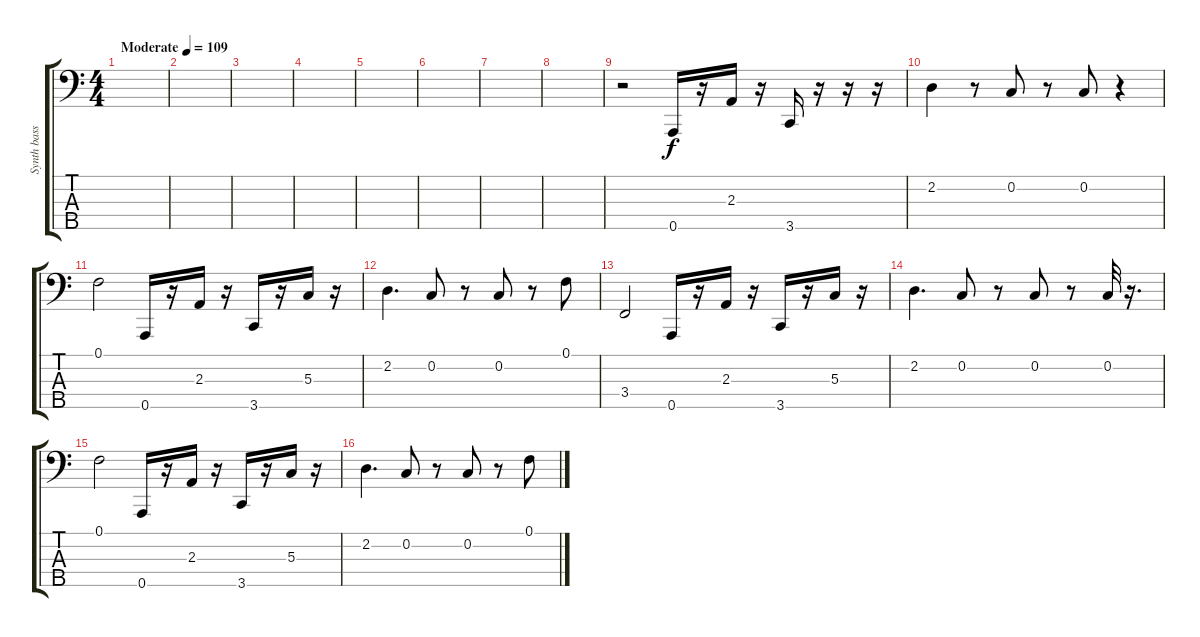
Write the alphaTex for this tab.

\track ("Synth bass 1" "Synth bass") {instrument synthbass1}
\staff {score tabs}
\tuning (F2 C2 G1 D1 A0) {hide}
\ts (4 4)
\tempo (109 "Moderate")
\clef f4
\ks c
|
|
|
|
|
|
|
|
r.2 0.5.16 r.16 2.3.16 r.16 3.5.16 r.16 r.16 r.16 |
2.2.4 r.8 0.2.8 r.8 0.2.8 r.4 |
0.1.2 0.5.16 r.16 2.3.16 r.16 3.5.16 r.16 5.3.16 r.16 |
2.2.4{d} 0.2.8 r.8 0.2.8 r.8 0.1.8 |
3.4.2 0.5.16 r.16 2.3.16 r.16 3.5.16 r.16 5.3.16 r.16 |
2.2.4{d} 0.2.8 r.8 0.2.8 r.8 0.2.32 r.16{d} |
0.1.2 0.5.16 r.16 2.3.16 r.16 3.5.16 r.16 5.3.16 r.16 |
2.2.4{d} 0.2.8 r.8 0.2.8 r.8 0.1.8
